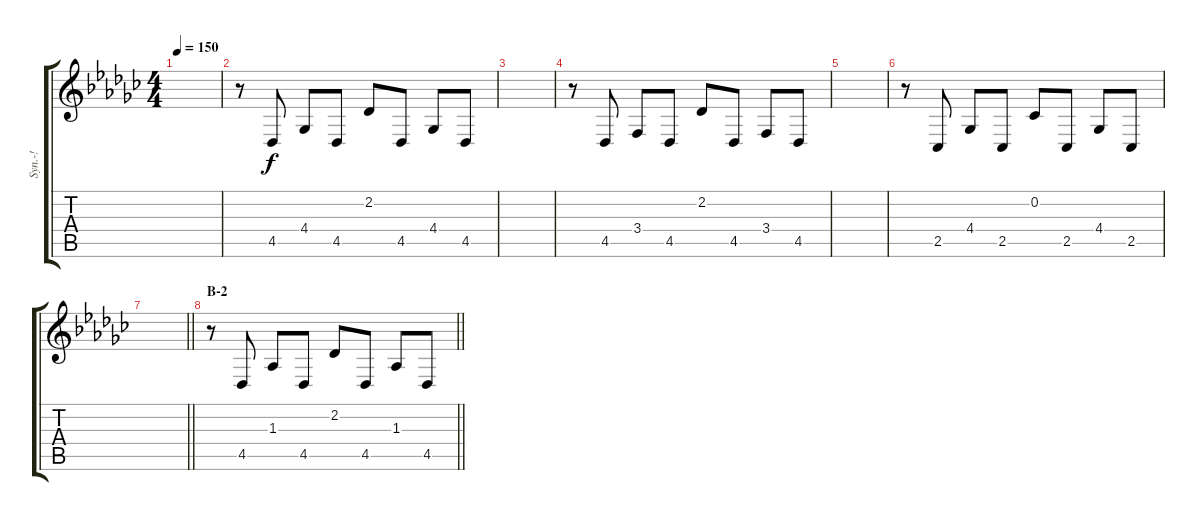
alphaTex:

\track ("Syn.-!" "Syn.-!") {instrument lead1square}
\staff {score tabs}
\tuning (E4 B3 G3 D3 A2 E2) {hide}
\ts (4 4)
\tempo 150
\clef g2
\ks gb
|
r.8 4.5.8 4.4.8 4.5.8 2.2.8 4.5.8 4.4.8 4.5.8 |
|
r.8 4.5.8 3.4.8 4.5.8 2.2.8 4.5.8 3.4.8 4.5.8 |
|
r.8 2.5.8 4.4.8 2.5.8 0.2.8 2.5.8 4.4.8 2.5.8 |
\barLineRight lightlight
|
\section ("" "B-2")
\barLineRight lightlight
r.8 4.5.8 1.3.8 4.5.8 2.2.8 4.5.8 1.3.8 4.5.8
